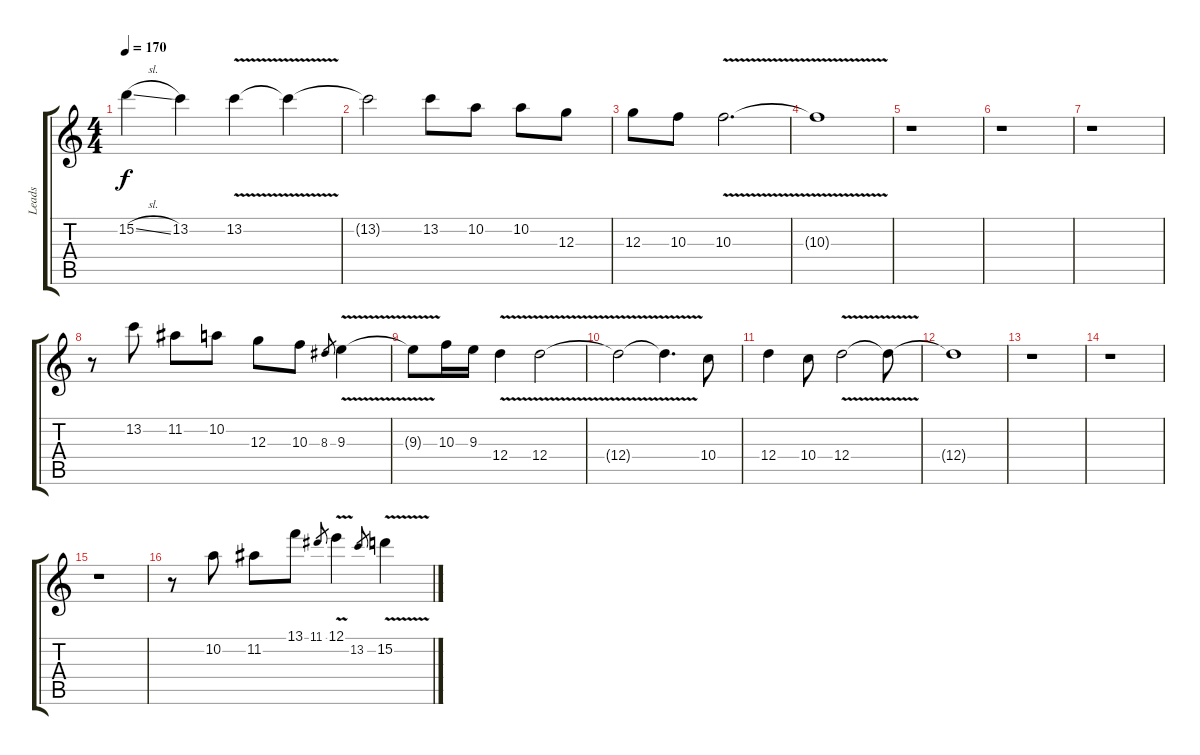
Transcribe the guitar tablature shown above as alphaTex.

\track ("Leads" "Leads") {instrument distortionguitar}
\staff {score tabs}
\tuning (E4 B3 G3 D3 A2 D2) {hide}
\ts (4 4)
\tempo 170
\clef g2
\ks c
15.2{sl t}.4{dy f} 13.2.4 13.2{v}.4 13.2{t}.4 |
13.2{t}.2 13.2.8 10.2.8 10.2.8 12.3.8 |
12.3.8 10.3.8 10.3{v}.2{d} |
10.3{t}.1 |
r.1 |
r.1 |
r.1 |
r.8 13.2.8 11.2.8 10.2.8 12.3.8 10.3.8 8.3.8{gr} 9.3{v}.4 |
9.3{t}.8 10.3.16 9.3.16 12.4{v}.4 12.4{v}.2 |
12.4{v t}.2 12.4{t}.4{d} 10.4.8 |
12.4.4 10.4.8 12.4{v}.2 12.4{t}.8 |
12.4{t}.1 |
r.1 |
r.1 |
r.1 |
r.8 10.2.8 11.2.8 13.1.8 11.1.8{gr} 12.1{v}.4 13.2.8{gr} 15.2{v}.4
